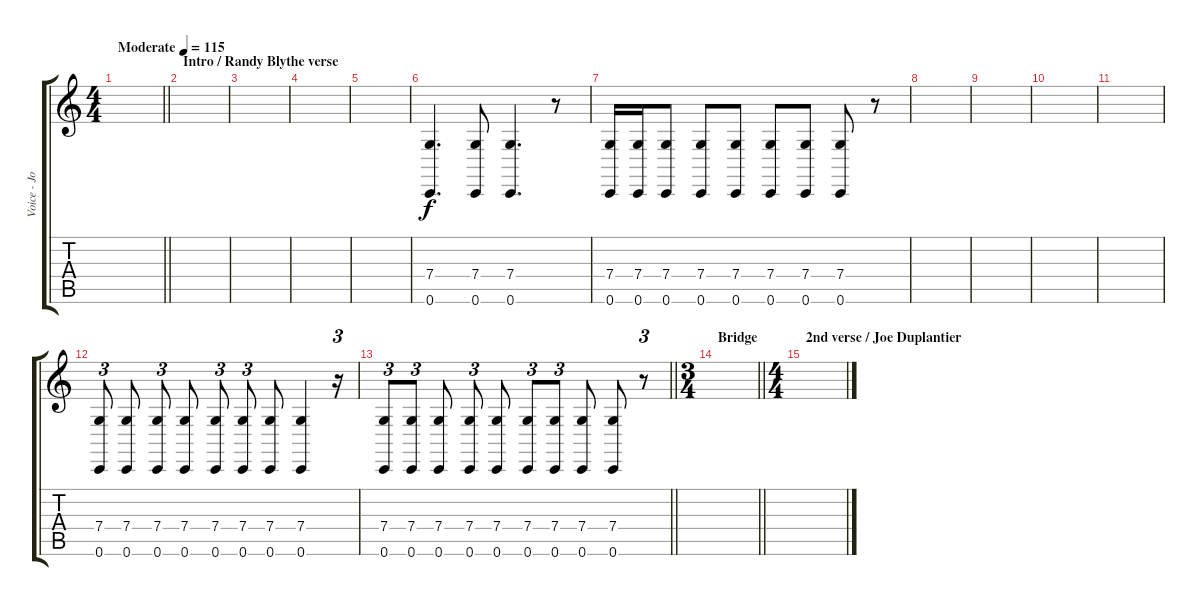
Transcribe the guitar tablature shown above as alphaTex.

\track ("Voice - Joe Duplantier" "Voice - Jo") {instrument lead2sawtooth}
\staff {score tabs}
\tuning (D4 A3 F3 C3 G2 C2) {hide}
\ts (4 4)
\tempo (115 "Moderate")
\clef g2
\barLineRight lightlight
\ks c
|
\section ("" "Intro / Randy Blythe verse")
|
|
|
|
(7.4 0.6).4{d} (7.4 0.6).8 (7.4 0.6).4{d} r.8 |
(7.4 0.6).16 (7.4 0.6).16 (7.4 0.6).8 (7.4 0.6).8 (7.4 0.6).8 (7.4 0.6).8 (7.4 0.6).8 (7.4 0.6).8 r.8 |
|
|
|
|
(7.4 0.6).8{tu (3 2)} (7.4 0.6).8 (7.4 0.6).8{tu (3 2)} (7.4 0.6).8 (7.4 0.6).8{tu (3 2)} (7.4 0.6).8{tu (3 2)} (7.4 0.6).8 (7.4 0.6).4 r.16{tu (3 2)} |
\barLineRight lightlight
(7.4 0.6).8{tu (3 2)} (7.4 0.6).8{tu (3 2)} (7.4 0.6).8 (7.4 0.6).8{tu (3 2)} (7.4 0.6).8 (7.4 0.6).8{tu (3 2)} (7.4 0.6).8{tu (3 2)} (7.4 0.6).8 (7.4 0.6).8 r.8{tu (3 2)} |
\ts (3 4)
\section ("" "Bridge")
\barLineRight lightlight
|
\ts (4 4)
\section ("" "2nd verse / Joe Duplantier")
